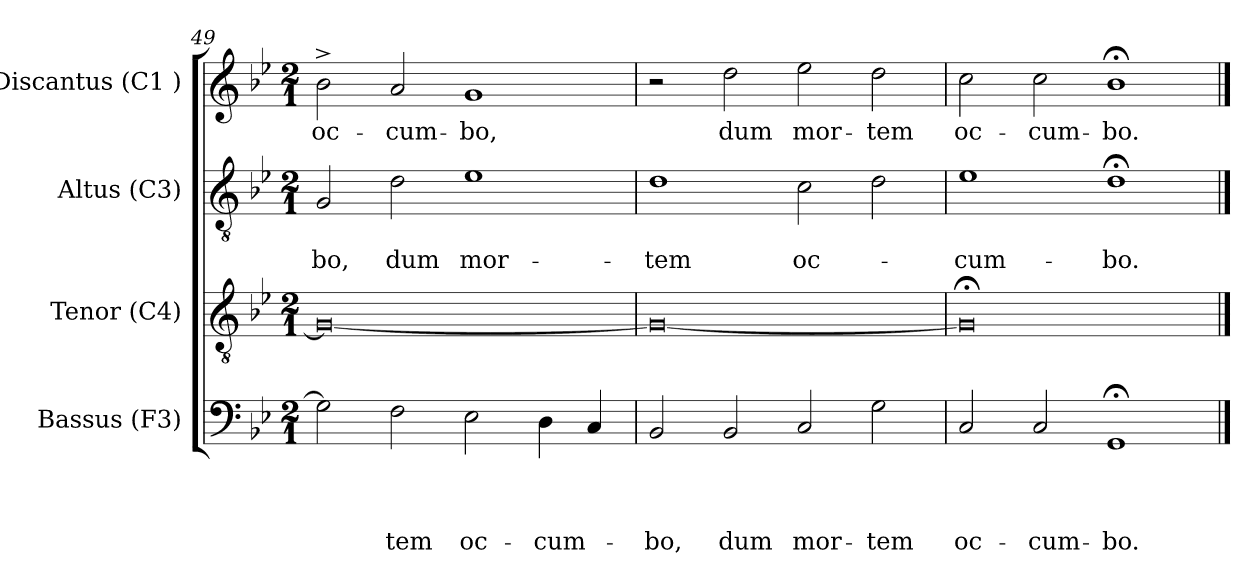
**kern	**text	**text	**text	**text	**kern	**text	**kern	**text	**text	**kern	**text
*part4	*part4	*part4	*part4	*part4	*part3	*part3	*part2	*part2	*part2	*part1	*part1
*staff4	*staff4	*staff4	*staff4	*staff4	*staff3	*staff3	*staff2	*staff2	*staff2	*staff1	*staff1
*I"Bassus (F3)	*	*	*	*	*I"Tenor (C4)	*	*I"Altus (C3)	*	*	*I"Discantus (C1 )	*
*I'B.	*	*	*	*	*I'T.	*	*I'A.	*	*	*I'D.	*
*clefF4	*	*	*	*	*clefGv2	*	*clefGv2	*	*	*clefG2	*
*k[b-e-]	*	*	*	*	*k[b-e-]	*	*k[b-e-]	*	*	*k[b-e-]	*
*B-:	*	*	*	*	*B-:	*	*B-:	*	*	*B-:	*
*M2/1	*	*	*	*	*M2/1	*	*M2/1	*	*	*M2/1	*
=49	=49	=49	=49	=49	=49	=49	=49	=49	=49	=49	=49
!	!	!	!	!	!	!	!	!	!LO:LY:b	!	!LO:LY:b
2G\]	.	.	.	.	0G_	.	2G/	.	-bo,	2b-^>\	oc-
!	!	!	!	!LO:LY:b	!	!	!	!	!LO:LY:b	!	!LO:LY:b
2F\	.	.	.	-tem	.	.	2d\	.	dum	2a/	-cum-
!	!	!	!	!LO:LY:b	!	!	!	!	!LO:LY:b	!	!LO:LY:b
2E-\	.	.	.	oc-	.	.	1e-	.	mor-	1g	-bo,
!	!	!	!	!LO:LY:b	!	!	!	!	!	!	!
4D\	.	.	.	-cum-	.	.	.	.	.	.	.
4C/	.	.	.	.	.	.	.	.	.	.	.
=50	=50	=50	=50	=50	=50	=50	=50	=50	=50	=50	=50
!	!	!	!	!LO:LY:b	!	!	!	!	!LO:LY:b	!	!
2BB-/	.	.	.	-bo,	0G_	.	1d	.	-tem	2r	.
!	!	!	!	!LO:LY:b	!	!	!	!	!	!	!LO:LY:b
2BB-/	.	.	.	dum	.	.	.	.	.	2dd\	dum
!	!	!	!	!LO:LY:b	!	!	!	!	!LO:LY:b	!	!LO:LY:b
2C/	.	.	.	mor-	.	.	2c\	.	oc-	2ee-\	mor-
!	!	!	!	!LO:LY:b	!	!	!	!	!	!	!LO:LY:b
2G\	.	.	.	-tem	.	.	2d\	.	.	2dd\	-tem
=51	=51	=51	=51	=51	=51	=51	=51	=51	=51	=51	=51
!	!	!	!	!LO:LY:b	!	!	!	!	!LO:LY:b	!	!LO:LY:b
2C/	.	.	.	oc-	0G;]	.	1e-	.	-cum-	2cc\	oc-
!	!	!	!	!LO:LY:b	!	!	!	!	!	!	!LO:LY:b
2C/	.	.	.	-cum-	.	.	.	.	.	2cc\	-cum-
!	!	!	!	!LO:LY:b	!	!	!	!	!LO:LY:b	!	!LO:LY:b
1GG;	.	.	.	-bo.	.	.	1d;<	.	-bo.	1b-;<	-bo.
==	==	==	==	==	==	==	==	==	==	==	==
*-	*-	*-	*-	*-	*-	*-	*-	*-	*-	*-	*-
